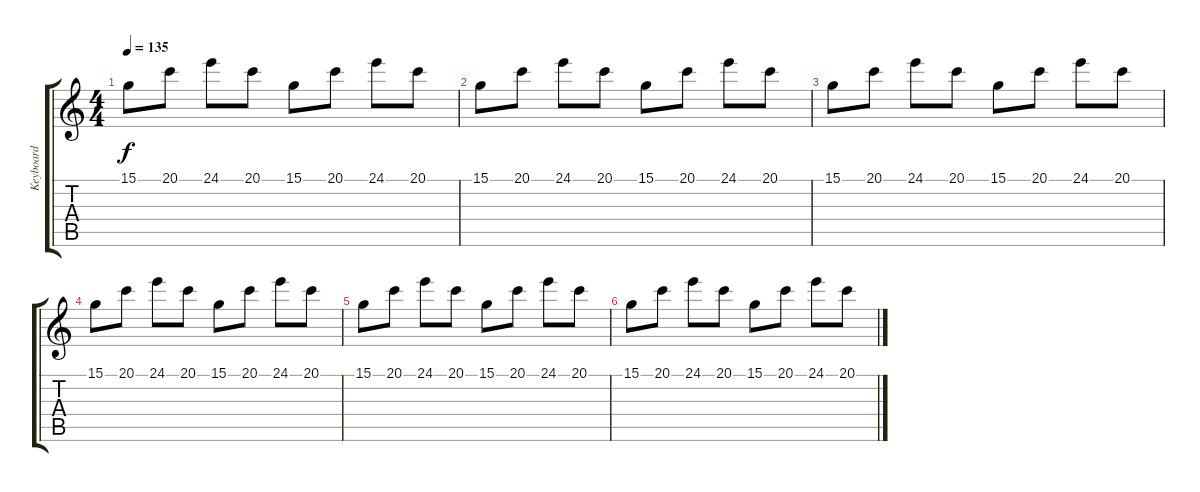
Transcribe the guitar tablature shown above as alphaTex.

\track ("Keyboard" "Keyboard") {instrument stringensemble1}
\staff {score tabs}
\tuning (E4 B3 G3 D3 A2 E2) {hide}
\ts (4 4)
\tempo 135
\clef g2
\ks c
15.1.8{dy f} 20.1.8 24.1.8 20.1.8 15.1.8 20.1.8 24.1.8 20.1.8 |
15.1.8 20.1.8 24.1.8 20.1.8 15.1.8 20.1.8 24.1.8 20.1.8 |
15.1.8 20.1.8 24.1.8 20.1.8 15.1.8 20.1.8 24.1.8 20.1.8 |
15.1.8 20.1.8 24.1.8 20.1.8 15.1.8 20.1.8 24.1.8 20.1.8 |
15.1.8 20.1.8 24.1.8 20.1.8 15.1.8 20.1.8 24.1.8 20.1.8 |
15.1.8 20.1.8 24.1.8 20.1.8 15.1.8 20.1.8 24.1.8 20.1.8
